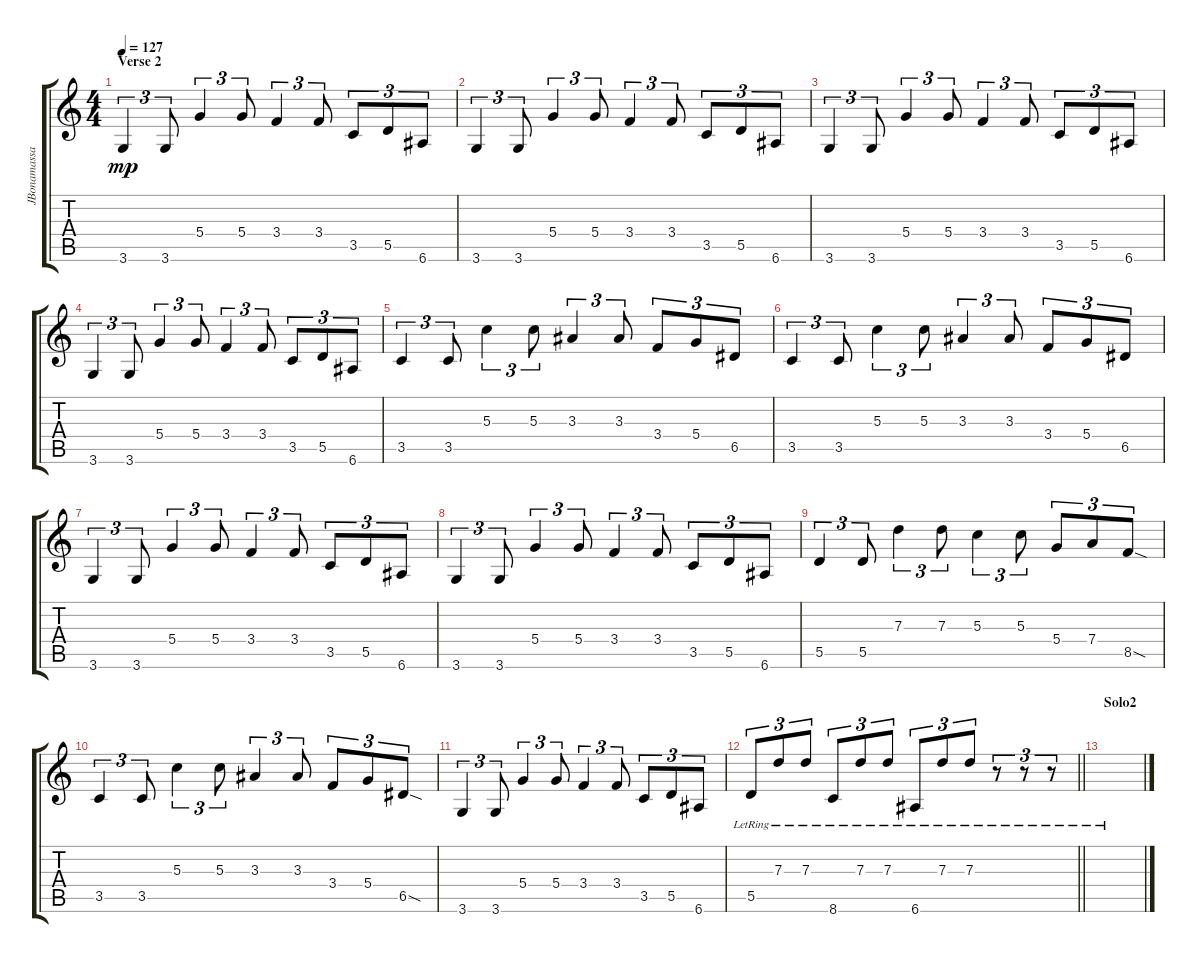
\track ("JBonamassa Rythm" "JBonamassa") {instrument overdrivenguitar}
\staff {score tabs}
\tuning (E4 B3 G3 D3 A2 E2) {hide}
\ts (4 4)
\section ("" "Verse 2")
\tempo 127
\clef g2
\ks c
3.6.4{tu (3 2) dy mp} 3.6.8{tu (3 2)} 5.4.4{tu (3 2)} 5.4.8{tu (3 2)} 3.4.4{tu (3 2)} 3.4.8{tu (3 2)} 3.5.8{tu (3 2)} 5.5.8{tu (3 2)} 6.6.8{tu (3 2)} |
3.6.4{tu (3 2)} 3.6.8{tu (3 2)} 5.4.4{tu (3 2)} 5.4.8{tu (3 2)} 3.4.4{tu (3 2)} 3.4.8{tu (3 2)} 3.5.8{tu (3 2)} 5.5.8{tu (3 2)} 6.6.8{tu (3 2)} |
3.6.4{tu (3 2)} 3.6.8{tu (3 2)} 5.4.4{tu (3 2)} 5.4.8{tu (3 2)} 3.4.4{tu (3 2)} 3.4.8{tu (3 2)} 3.5.8{tu (3 2)} 5.5.8{tu (3 2)} 6.6.8{tu (3 2)} |
3.6.4{tu (3 2)} 3.6.8{tu (3 2)} 5.4.4{tu (3 2)} 5.4.8{tu (3 2)} 3.4.4{tu (3 2)} 3.4.8{tu (3 2)} 3.5.8{tu (3 2)} 5.5.8{tu (3 2)} 6.6.8{tu (3 2)} |
3.5.4{tu (3 2)} 3.5.8{tu (3 2)} 5.3.4{tu (3 2)} 5.3.8{tu (3 2)} 3.3.4{tu (3 2)} 3.3.8{tu (3 2)} 3.4.8{tu (3 2)} 5.4.8{tu (3 2)} 6.5.8{tu (3 2)} |
3.5.4{tu (3 2)} 3.5.8{tu (3 2)} 5.3.4{tu (3 2)} 5.3.8{tu (3 2)} 3.3.4{tu (3 2)} 3.3.8{tu (3 2)} 3.4.8{tu (3 2)} 5.4.8{tu (3 2)} 6.5.8{tu (3 2)} |
3.6.4{tu (3 2)} 3.6.8{tu (3 2)} 5.4.4{tu (3 2)} 5.4.8{tu (3 2)} 3.4.4{tu (3 2)} 3.4.8{tu (3 2)} 3.5.8{tu (3 2)} 5.5.8{tu (3 2)} 6.6.8{tu (3 2)} |
3.6.4{tu (3 2)} 3.6.8{tu (3 2)} 5.4.4{tu (3 2)} 5.4.8{tu (3 2)} 3.4.4{tu (3 2)} 3.4.8{tu (3 2)} 3.5.8{tu (3 2)} 5.5.8{tu (3 2)} 6.6.8{tu (3 2)} |
5.5.4{tu (3 2)} 5.5.8{tu (3 2)} 7.3.4{tu (3 2)} 7.3.8{tu (3 2)} 5.3.4{tu (3 2)} 5.3.8{tu (3 2)} 5.4.8{tu (3 2)} 7.4.8{tu (3 2)} 8.5{sod}.8{tu (3 2)} |
3.5.4{tu (3 2)} 3.5.8{tu (3 2)} 5.3.4{tu (3 2)} 5.3.8{tu (3 2)} 3.3.4{tu (3 2)} 3.3.8{tu (3 2)} 3.4.8{tu (3 2)} 5.4.8{tu (3 2)} 6.5{sod}.8{tu (3 2)} |
3.6.4{tu (3 2)} 3.6.8{tu (3 2)} 5.4.4{tu (3 2)} 5.4.8{tu (3 2)} 3.4.4{tu (3 2)} 3.4.8{tu (3 2)} 3.5.8{tu (3 2)} 5.5.8{tu (3 2)} 6.6.8{tu (3 2)} |
\barLineRight lightlight
5.5{lr}.8{tu (3 2)} 7.3{lr}.8{tu (3 2)} 7.3{lr}.8{tu (3 2)} 8.6{lr}.8{tu (3 2)} 7.3{lr}.8{tu (3 2)} 7.3{lr}.8{tu (3 2)} 6.6{lr}.8{tu (3 2)} 7.3{lr}.8{tu (3 2)} 7.3{lr}.8{tu (3 2)} r.8{tu (3 2)} r.8{tu (3 2)} r.8{tu (3 2)} |
\section ("" "Solo2")
